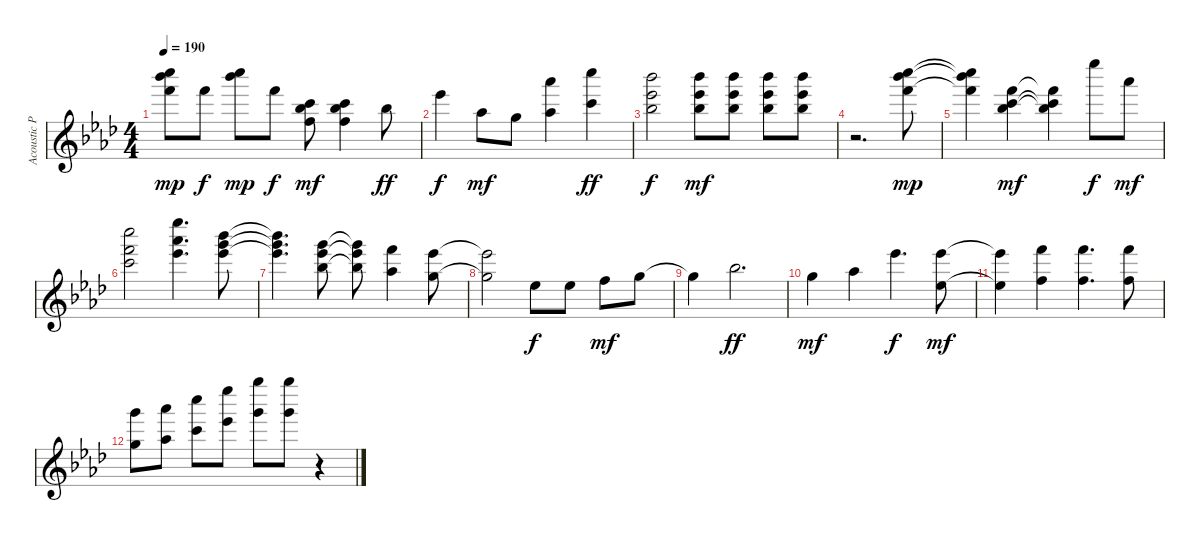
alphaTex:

\track ("Acoustic Piano (Staff 1)" "Acoustic P") {instrument electricbassfinger}
\staff {score}
\tuning (E4 B3 G3 D3 A2 E2 B1) {hide}
\ts (4 4)
\tempo 190
\clef g2
\ks ab
(13.1{t} 23.2{t} 29.3{t}).8{dy mp} 13.1.8{dy f} (18.1 25.2).8{dy mp} 13.1.8{dy f} (8.1 11.2 10.3).8{dy mf} (8.1 11.2 10.3).4 6.1.8{dy ff} |
11.1.4{dy f} 4.1.8{dy mf} 3.1.8 (4.1 21.2).4 (20.1 13.2).4{dy ff} |
(18.1 16.2 15.3).2{dy f} (18.1 16.2 15.3).8{dy mf} (18.1 16.2 15.3).8 (18.1 16.2 15.3).8 (18.1 16.2 15.3).8 |
r.2{d} (13.1 23.2 29.3).8{dy mp} |
(13.1{t} 23.2{t} 29.3{t}).4 (13.1 13.2 15.3).4{dy mf} (13.1{t} 13.2{t} 15.3{t}).4 23.1.8{dy f} 16.1.8{dy mf} |
(13.1 13.2 29.3).2 (23.1 21.2 20.3).4{d} (11.1 20.2 27.3).8 |
(11.1{t} 20.2{t} 27.3{t}).4{d} (15.1 16.2 15.3).8 (15.1{t} 16.2{t} 15.3{t}).8 (13.1 9.2).4 (3.1 16.2).8 |
(3.1{t} 16.2{t}).2 4.2.8{dy f} 4.2.8 1.1.8{dy mf} 3.1.8 |
3.1{t}.4 6.1.2{d dy ff} |
3.1.4{dy mf} 4.1.4 11.1.4{d dy f} (11.1 4.2).8{dy mf} |
(11.1{t} 4.2{t}).4 (1.1 18.2).4 (1.1 18.2).4{d} (1.1 18.2).8 |
(15.1 8.2).8 (16.1 9.2).8 (20.1 13.2).8 (23.1 16.2).8 (27.1 20.2).8 (27.1 20.2).8 r.4
